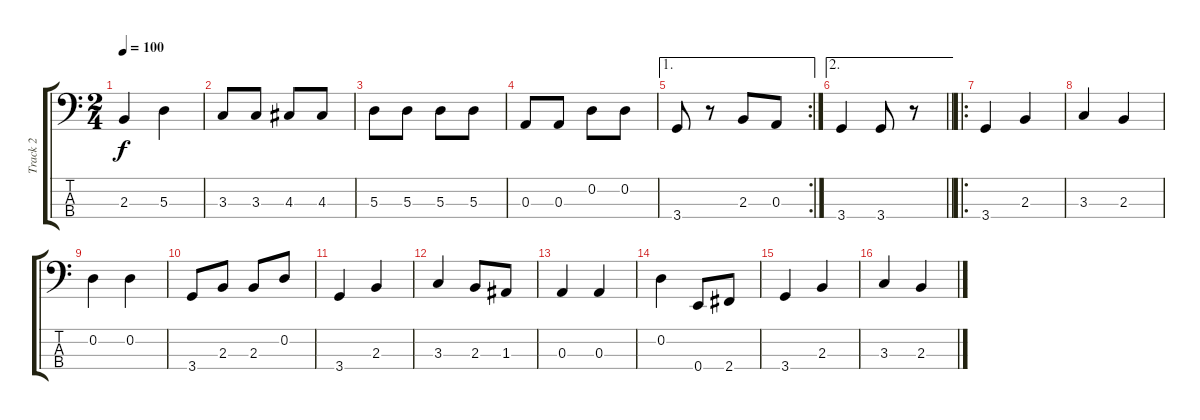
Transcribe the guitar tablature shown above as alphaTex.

\track ("Track 2" "Track 2") {instrument electricbassfinger}
\staff {score tabs}
\tuning (G2 D2 A1 E1) {hide}
\ts (2 4)
\tempo 100
\clef f4
\ks c
2.3.4{dy f} 5.3.4 |
3.3.8 3.3.8 4.3.8 4.3.8 |
5.3.8 5.3.8 5.3.8 5.3.8 |
0.3.8 0.3.8 0.2.8 0.2.8 |
\ae 1
\rc 2
3.4.8 r.8 2.3.8 0.3.8 |
\ae 2
\barLineRight lightlight
3.4.4 3.4.8 r.8 |
\ro
3.4.4 2.3.4 |
3.3.4 2.3.4 |
0.2.4 0.2.4 |
3.4.8 2.3.8 2.3.8 0.2.8 |
3.4.4 2.3.4 |
3.3.4 2.3.8 1.3.8 |
0.3.4 0.3.4 |
0.2.4 0.4.8 2.4.8 |
3.4.4 2.3.4 |
3.3.4 2.3.4
